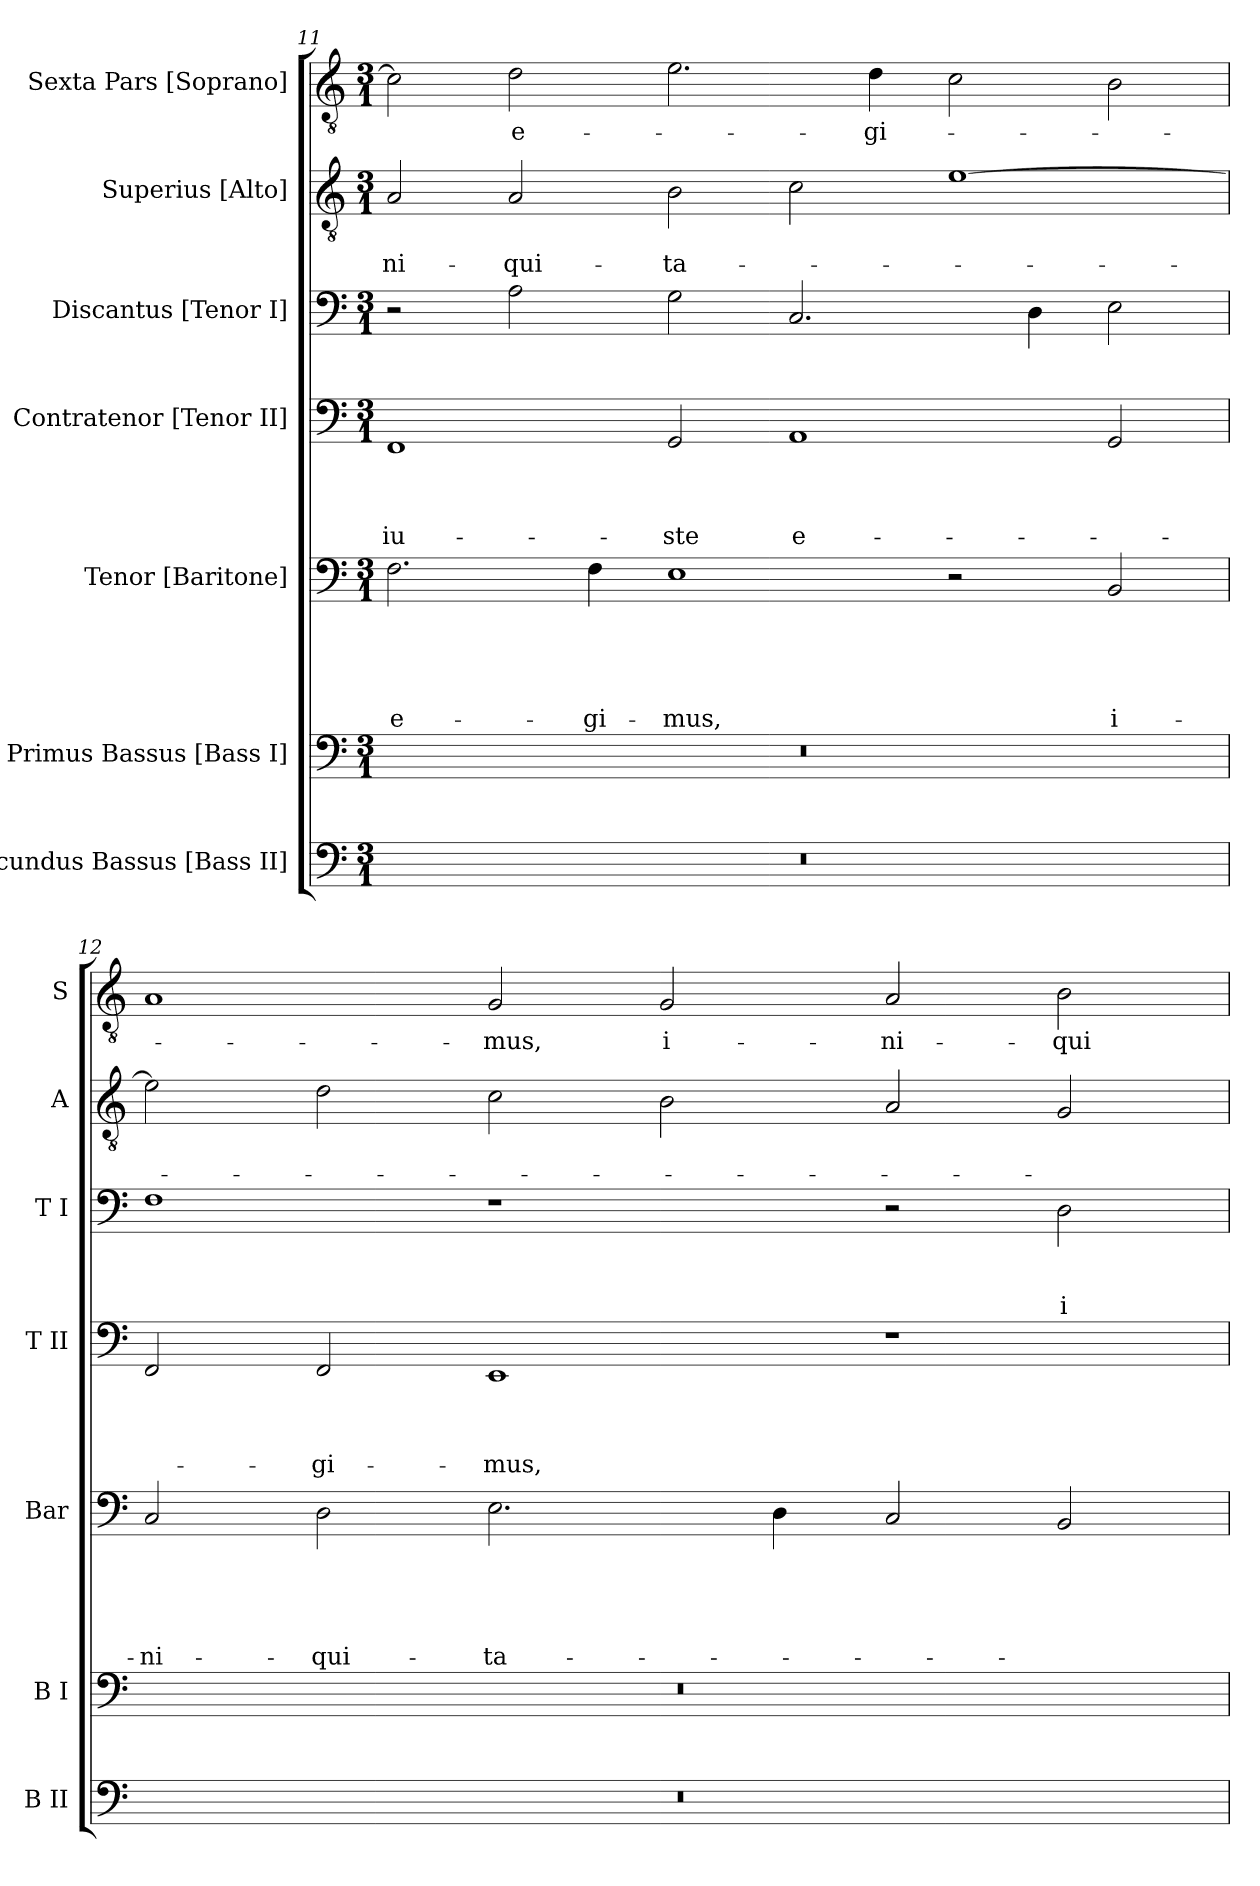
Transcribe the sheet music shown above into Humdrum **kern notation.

**kern	**kern	**kern	**text	**text	**text	**text	**text	**kern	**text	**text	**text	**text	**kern	**text	**text	**text	**kern	**text	**text	**kern	**text
*part7	*part6	*part5	*part5	*part5	*part5	*part5	*part5	*part4	*part4	*part4	*part4	*part4	*part3	*part3	*part3	*part3	*part2	*part2	*part2	*part1	*part1
*staff7	*staff6	*staff5	*staff5	*staff5	*staff5	*staff5	*staff5	*staff4	*staff4	*staff4	*staff4	*staff4	*staff3	*staff3	*staff3	*staff3	*staff2	*staff2	*staff2	*staff1	*staff1
*I"Secundus Bassus [Bass II]	*I"Primus Bassus [Bass I]	*I"Tenor [Baritone]	*	*	*	*	*	*I"Contratenor [Tenor II]	*	*	*	*	*I"Discantus [Tenor I]	*	*	*	*I"Superius [Alto]	*	*	*I"Sexta Pars [Soprano]	*
*I'B II	*I'B I	*I'Bar	*	*	*	*	*	*I'T II	*	*	*	*	*I'T I	*	*	*	*I'A	*	*	*I'S	*
*clefF4	*clefF4	*clefF4	*	*	*	*	*	*clefF4	*	*	*	*	*clefF4	*	*	*	*clefGv2	*	*	*clefGv2	*
*k[]	*k[]	*k[]	*	*	*	*	*	*k[]	*	*	*	*	*k[]	*	*	*	*k[]	*	*	*k[]	*
*C:	*C:	*C:	*	*	*	*	*	*C:	*	*	*	*	*C:	*	*	*	*C:	*	*	*C:	*
*M3/1	*M3/1	*M3/1	*	*	*	*	*	*M3/1	*	*	*	*	*M3/1	*	*	*	*M3/1	*	*	*M3/1	*
=11	=11	=11	=11	=11	=11	=11	=11	=11	=11	=11	=11	=11	=11	=11	=11	=11	=11	=11	=11	=11	=11
!	!	!	!	!	!	!	!LO:LY:b	!	!	!	!	!LO:LY:b	!	!	!	!	!	!	!LO:LY:b	!	!
0.r	0.r	2.F\	.	.	.	.	e-	1FF	.	.	.	-iu-	2r	.	.	.	2A/	.	-ni-	2c\]	.
!	!	!	!	!	!	!	!	!	!	!	!	!	!	!	!	!	!	!	!LO:LY:b	!	!LO:LY:b
.	.	.	.	.	.	.	.	.	.	.	.	.	2A\	.	.	.	2A/	.	-qui-	2d\	e-
!	!	!	!	!	!	!	!LO:LY:b	!	!	!	!	!	!	!	!	!	!	!	!	!	!
.	.	4F\	.	.	.	.	-gi-	.	.	.	.	.	.	.	.	.	.	.	.	.	.
!	!	!	!	!	!	!	!LO:LY:b	!	!	!	!	!LO:LY:b	!	!	!	!	!	!	!LO:LY:b	!	!
.	.	1E	.	.	.	.	-mus,	2GG/	.	.	.	-ste	2G\	.	.	.	2B\	.	-ta-	2.e\	.
!	!	!	!	!	!	!	!	!	!	!	!	!LO:LY:b	!	!	!	!	!	!	!	!	!
.	.	.	.	.	.	.	.	1AA	.	.	.	e-	2.C/	.	.	.	2c\	.	.	.	.
!	!	!	!	!	!	!	!	!	!	!	!	!	!	!	!	!	!	!	!	!	!LO:LY:b
.	.	.	.	.	.	.	.	.	.	.	.	.	.	.	.	.	.	.	.	4d\	-gi-
.	.	2r	.	.	.	.	.	.	.	.	.	.	.	.	.	.	[>1e	.	.	2c\	.
.	.	.	.	.	.	.	.	.	.	.	.	.	4D\	.	.	.	.	.	.	.	.
!	!	!	!	!	!	!	!LO:LY:b	!	!	!	!	!	!	!	!	!	!	!	!	!	!
.	.	2BB/	.	.	.	.	i-	2GG/	.	.	.	.	2E\	.	.	.	.	.	.	2B\	.
=12	=12	=12	=12	=12	=12	=12	=12	=12	=12	=12	=12	=12	=12	=12	=12	=12	=12	=12	=12	=12	=12
!	!	!	!	!	!	!	!LO:LY:b	!	!	!	!	!	!	!	!	!	!	!	!	!	!
0.r	0.r	2C/	.	.	.	.	-ni-	2FF/	.	.	.	.	1F	.	.	.	2e\]	.	.	1A	.
!	!	!	!	!	!	!	!LO:LY:b	!	!	!	!	!LO:LY:b	!	!	!	!	!	!	!	!	!
.	.	2D\	.	.	.	.	-qui-	2FF/	.	.	.	-gi-	.	.	.	.	2d\	.	.	.	.
!	!	!	!	!	!	!	!LO:LY:b	!	!	!	!	!LO:LY:b	!	!	!	!	!	!	!	!	!LO:LY:b
.	.	2.E\	.	.	.	.	-ta-	1EE	.	.	.	-mus,	1r	.	.	.	2c\	.	.	2G/	-mus,
!	!	!	!	!	!	!	!	!	!	!	!	!	!	!	!	!	!	!	!	!	!LO:LY:b
.	.	.	.	.	.	.	.	.	.	.	.	.	.	.	.	.	2B\	.	.	2G/	i-
.	.	4D\	.	.	.	.	.	.	.	.	.	.	.	.	.	.	.	.	.	.	.
!	!	!	!	!	!	!	!	!	!	!	!	!	!	!	!	!	!	!	!	!	!LO:LY:b
.	.	2C/	.	.	.	.	.	1r	.	.	.	.	2r	.	.	.	2A/	.	.	2A/	-ni-
!	!	!	!	!	!	!	!	!	!	!	!	!	!	!	!	!LO:LY:b	!	!	!	!	!LO:LY:b
.	.	2BB/	.	.	.	.	.	.	.	.	.	.	2D\	.	.	i-	2G/	.	.	2B\	-qui-
=	=	=	=	=	=	=	=	=	=	=	=	=	=	=	=	=	=	=	=	=	=
*-	*-	*-	*-	*-	*-	*-	*-	*-	*-	*-	*-	*-	*-	*-	*-	*-	*-	*-	*-	*-	*-
